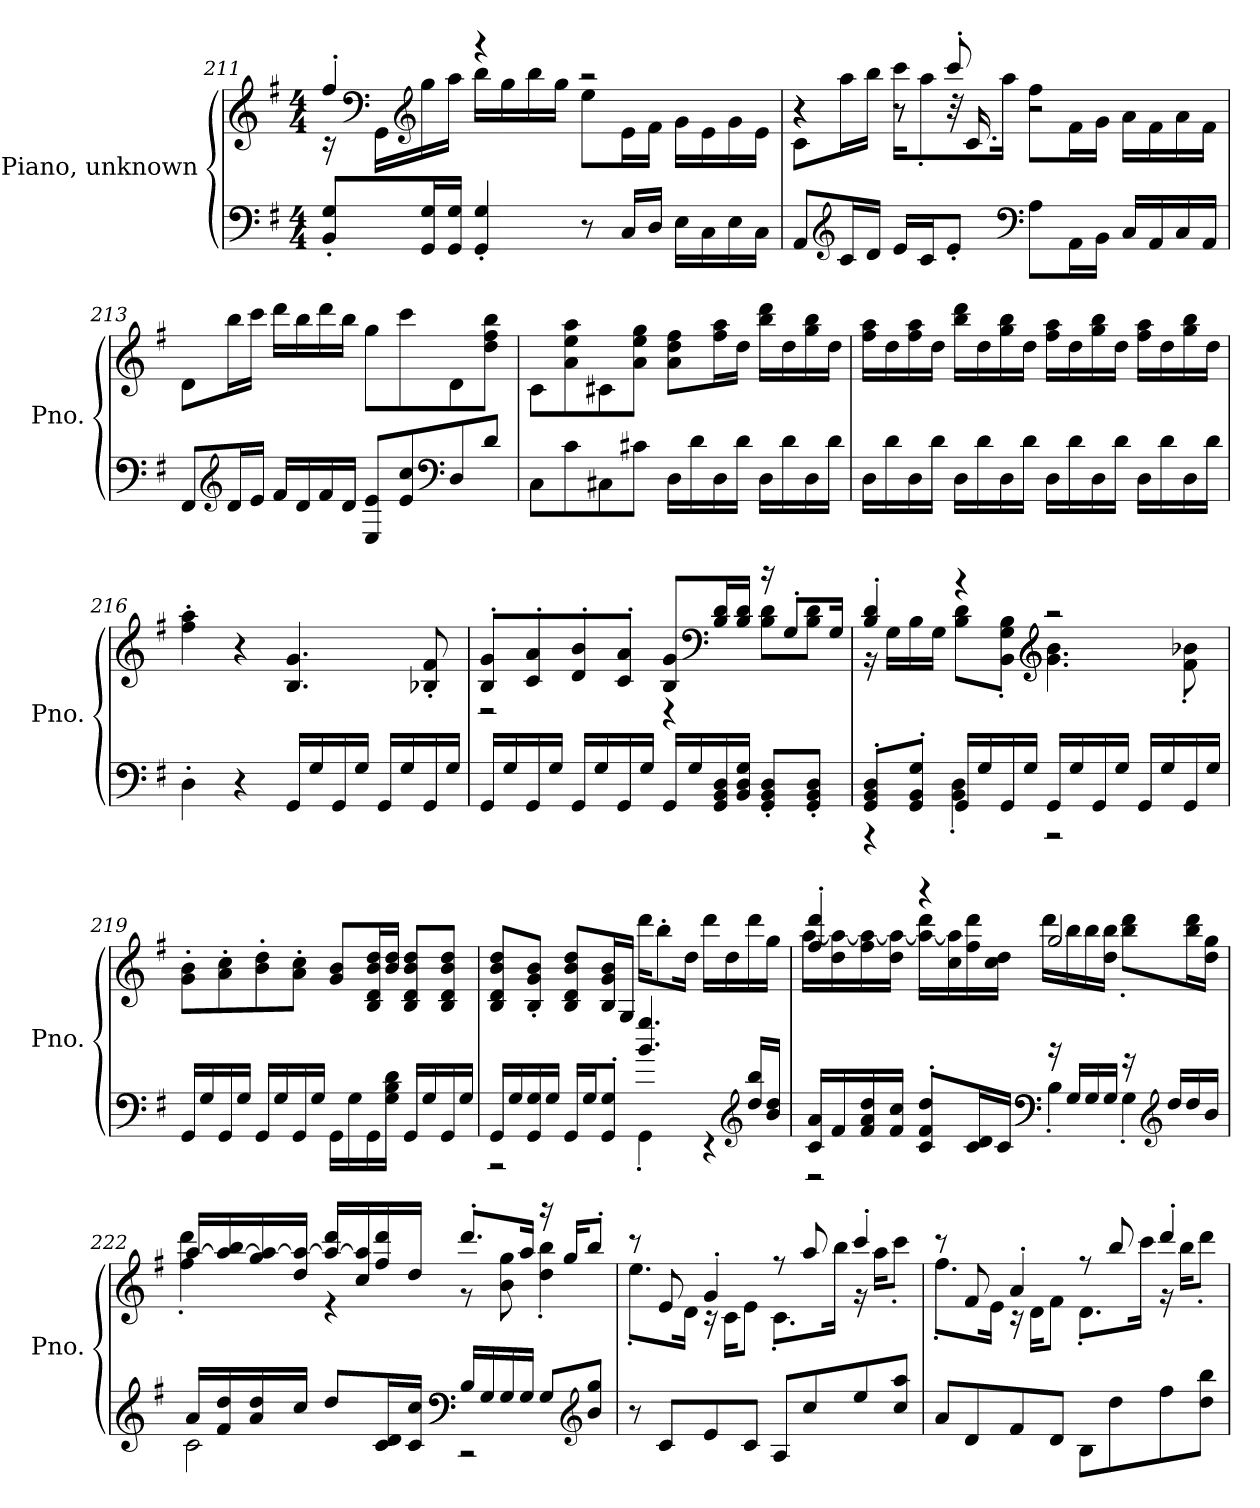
**kern	**kern
*part1	*part1
*staff2	*staff1
*I"Piano, unknown	*
*I'Pno.	*
!!LO:LB:g=z
*clefF4	*clefG2
*k[f#]	*k[f#]
*M4/4	*M4/4
=211	=211
*	*^
8BB/' 8G/'L	4ff#'/	16r
*	*clefF4	*
.	.	16GG\LL
*	*clefG2	*
16GG/ 16G/L	.	16gg\
16GG/ 16G/JJ	.	16aa\JJ
4GG/' 4G/'	4r	16bb\LL
.	.	16gg\
.	.	16bb\
.	.	16gg\JJ
8r	2r	8ee\L
16C/LL	.	16e\L
16D/JJ	.	16f#\JJ
16E\LL	.	16g\LL
16C\	.	16e\
16E\	.	16g\
16C\JJ	.	16e\JJ
=212	=212	=212
*	*	*^
8AA/L	4r	8c\L	4r
*clefG2	*	*	*
16c/L	.	16aa\L	.
16d/JJ	.	16bb\JJ	.
16e/LL	8r	16ccc\KL	8r
16c/J	.	8aa'\	.
8e'/J	8ccc'/	.	32r
.	.	.	16.c/
.	.	16aa\Jk	.
*clefF4	*	*	*
8A\L	2r	8ff#\L	2r
16AA\L	.	16f#\L	.
16BB\JJ	.	16g\JJ	.
16C/LL	.	16a\LL	.
16AA/	.	16f#\	.
16C/	.	16a\	.
16AA/JJ	.	16f#\JJ	.
*	*v	*v	*v
!!LO:PB:g=z
=213	=213
8FF#/L	8d\L
*clefG2	*
16d/L	16bb\L
16e/JJ	16ccc\JJ
16f#/LL	16ddd\LL
16d/	16bb\
16f#/	16ddd\
16d/JJ	16bb\JJ
8E/ 8e/L	8gg\L
8e/ 8cc/	8ccc\
*clefF4	*
8D/	8d\
8d/J	8dd\ 8ff#\ 8bb\J
=214	=214
8C\L	8c\L
8c\	8a\ 8ee\ 8aa\
8C#X\	8c#X\
8c#X\J	8a\ 8ee\ 8gg\J
16D\LL	8a\ 8dd\ 8ff#\L
16d\	.
16D\	16ff#\ 16aa\L
16d\JJ	16dd\JJ
16D\LL	16bb\ 16ddd\LL
16d\	16dd\
16D\	16gg\ 16bb\
16d\JJ	16dd\JJ
!!LO:LB:g=z
=215	=215
16D\LL	16ff#\ 16aa\LL
16d\	16dd\
16D\	16ff#\ 16aa\
16d\JJ	16dd\JJ
16D\LL	16bb\ 16ddd\LL
16d\	16dd\
16D\	16gg\ 16bb\
16d\JJ	16dd\JJ
16D\LL	16ff#\ 16aa\LL
16d\	16dd\
16D\	16gg\ 16bb\
16d\JJ	16dd\JJ
16D\LL	16ff#\ 16aa\LL
16d\	16dd\
16D\	16gg\ 16bb\
16d\JJ	16dd\JJ
=216	=216
4D'\	4ff#\' 4aa\'
4r	4r
16GG/LL	4.B/ 4.g/
16G/	.
16GG/	.
16G/JJ	.
16GG/LL	.
16G/	.
16GG/	8B-X/' 8f#/'
16G/JJ	.
=217	=217
*	*^
16GG/LL	8B/' 8g/'L	2r
16G/	.	.
16GG/	8c/' 8a/'	.
16G/JJ	.	.
16GG/LL	8d/' 8b/'	.
16G/	.	.
16GG/	8c/' 8a/'J	.
16G/JJ	.	.
16GG/LL	8B/ 8g/L	4r
16G/	.	.
*	*clefF4	*
16GG/ 16BB/ 16D/	16B/ 16d/L	.
16BB/ 16D/ 16G/JJ	16B/ 16d/JJ	.
8GG/' 8BB/' 8D/'L	16r	8B\ 8d\L
.	8G'/L	.
8GG/' 8BB/' 8D/'J	.	8B\ 8d\J
.	16G/Jk	.
!!LO:LB:g=z	!!
=218	=218	=218
*^	*	*
8GG/' 8BB/' 8D/'L	4r	4B/' 4d/'	16r
.	.	.	16G\LL
8GG/' 8BB/' 8G/'J	.	.	16B\
.	.	.	16G\JJ
16GG/LL	4BB\' 4D\'	4r	8B\ 8d\L
16G/	.	.	.
16GG/	.	.	8BB\' 8G\' 8B\'J
16G/JJ	.	.	.
*	*	*clefG2	*
16GG/LL	2r	2r	4.g\ 4.b\
16G/	.	.	.
16GG/	.	.	.
16G/JJ	.	.	.
16GG/LL	.	.	.
16G/	.	.	.
16GG/	.	.	8f#\' 8b-X\'
16G/JJ	.	.	.
*v	*v	*	*
*	*v	*v
=219	=219
16GG/LL	8g\' 8b\'L
16G/	.
16GG/	8a\' 8cc\'
16G/JJ	.
16GG/LL	8b\' 8dd\'
16G/	.
16GG/	8a\' 8cc\'J
16G/JJ	.
16GG\LL	8g/ 8b/L
16G\	.
16GG\	16B/ 16d/ 16b/ 16dd/L
16G\ 16B\ 16d\JJ	16b/ 16dd/JJ
16GG/LL	8B/ 8d/ 8b/ 8dd/L
16G/	.
16GG/	8B/ 8d/ 8b/ 8dd/J
16G/JJ	.
!!LO:LB:g=z
=220	=220
*^	*
16GG/LL	2r	8B/ 8d/ 8b/ 8dd/L
16G/	.	.
16GG/ 16G/	.	8B/' 8g/' 8b/'J
16G/JJ	.	.
16GG/LL	.	8B/ 8d/ 8b/ 8dd/L
16G/J	.	.
8GG/' 8G/'J	.	16B/ 16g/ 16b/L
.	.	16G/JJ
4.b/ 4.gg/	4GG'\	16ddd\KL
.	.	8bb'\
.	.	16dd\Jk
.	4r	16ddd\LL
.	.	16dd\
*clefG2	*	*
16dd/ 16bb/LL	.	16ddd\
16b/ 16dd/JJ	.	16gg\JJ
=221	=221	=221
*	*	*^
16c/ 16a/LL	2r	4ff#/' 4ddd/'	[16aa\LL
16f#/	.	.	16dd\ 16aa\_
16f#/ 16a/ 16dd/	.	.	16ff#\ 16aa\_
16f#/ 16cc/JJ	.	.	16dd\ 16aa\_JJ
8c/' 8f#/' 8dd/'L	.	4r	16aa\_ 16ddd\LL
.	.	.	16cc\ 16aa\]
16c/ 16d/L	.	.	16ff#\ 16ddd\
16c/JJ	.	.	16cc\ 16dd\JJ
*clefF4	*	*	*
16r	4B'\	2gg/	16ddd\LL
16G/LL	.	.	16bb\
16G/	.	.	16bb\
16G/JJ	.	.	16dd\ 16bb\JJ
16r	4G'\	.	8bb\' 8ddd\'L
*clefG2	*	*	*
16dd/LL	.	.	.
16dd/	.	.	16bb\ 16ddd\L
16b/JJ	.	.	16dd\ 16gg\JJ
!!LO:LB:g=z	!!
=222	=222	=222	=222
16a/LL	2c\	[16aa/LL	4ff#\' 4ddd\'
16f#/ 16dd/	.	16aa/_ 16bb/	.
16a/ 16dd/	.	16gg/ 16aa/_	.
16cc/JJ	.	16dd/ 16aa/_JJ	.
8dd/L	.	16aa/_ 16ddd/LL	4r
.	.	16cc/ 16aa/]	.
16c/ 16d/L	.	16ff#/ 16ddd/	.
16c/ 16cc/JJ	.	16dd/JJ	.
*clefF4	*	*	*
16B/LL	2r	8.ddd'/L	8r
16G/	.	.	.
16G/	.	.	8b\ 8gg\
16G/JJ	.	16aa/Jk	.
8G/L	.	16r	4dd\' 4bb\'
.	.	16gg/KL	.
*clefG2	*	*	*
8b/ 8gg/J	.	8bb'/J	.
*v	*v	*	*
=223	=223	=223
8r	8r	8.ee'\L
8c/L	8e/	.
.	.	16d\Jk
8e/	4g'/	16r
.	.	16c\KL
8c/J	.	8e\J
8A/L	8r	8.c'\L
8cc/	8aa/	.
.	.	16bb\Jk
8ee/	4ccc'/	16r
.	.	16aa\KL
8cc/ 8aa/J	.	8ccc'\J
!!LO:LB:g=z	!!
=224	=224	=224
8a/L	8r	8.ff#'\L
8d/	8f#/	.
.	.	16e\Jk
8f#/	4a'/	16r
.	.	16d\KL
8d/J	.	8f#\J
8B\L	8r	8.d'\L
8dd\	8bb/	.
.	.	16ccc\Jk
8ff#\	4ddd'/	16r
.	.	16bb\KL
8dd\ 8bb\J	.	8ddd'\J
*	*v	*v
=	=
*-	*-
